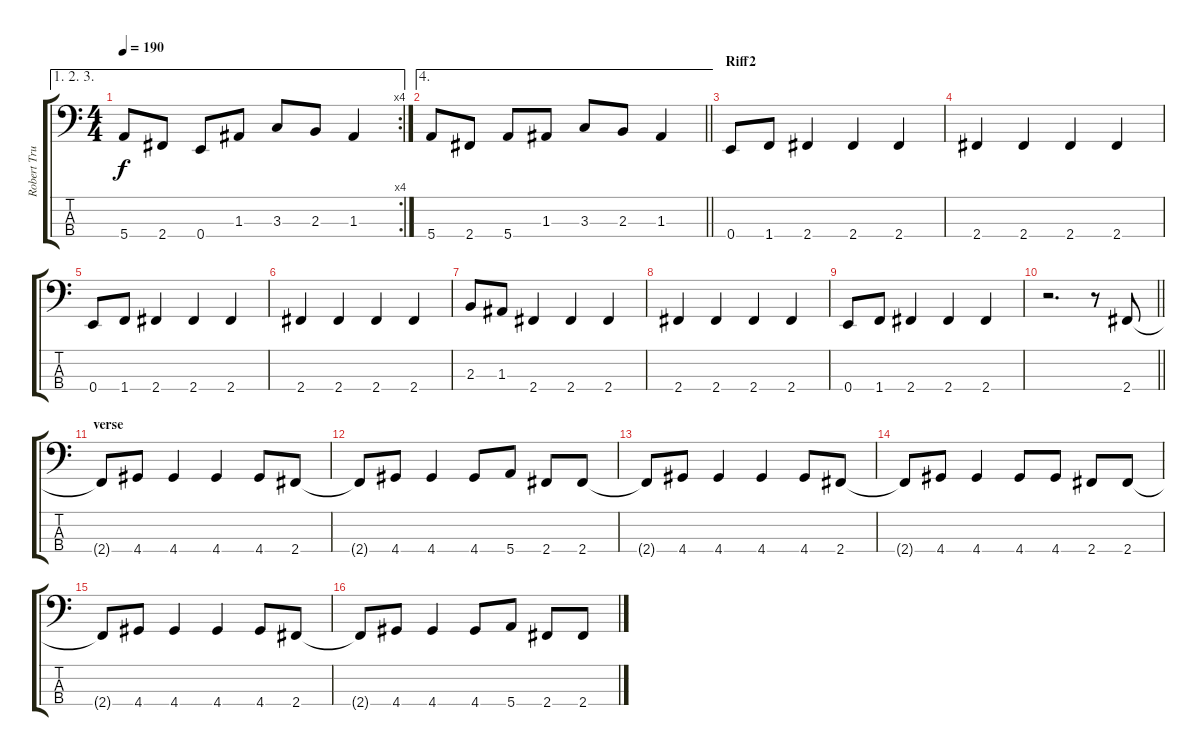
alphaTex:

\track ("Robert Trujilo" "Robert Tru") {instrument electricbassfinger}
\staff {score tabs}
\tuning (G2 D2 A1 E1) {hide}
\ae (1 2 3)
\rc 4
\ts (4 4)
\tempo 190
\clef f4
\ks c
5.4.8{dy f} 2.4.8 0.4.8 1.3.8 3.3.8 2.3.8 1.3.4 |
\ae 4
\barLineRight lightlight
5.4.8 2.4.8 5.4.8 1.3.8 3.3.8 2.3.8 1.3.4 |
\section ("" "Riff2")
0.4.8 1.4.8 2.4.4 2.4.4 2.4.4 |
2.4.4 2.4.4 2.4.4 2.4.4 |
0.4.8 1.4.8 2.4.4 2.4.4 2.4.4 |
2.4.4 2.4.4 2.4.4 2.4.4 |
2.3.8 1.3.8 2.4.4 2.4.4 2.4.4 |
2.4.4 2.4.4 2.4.4 2.4.4 |
0.4.8 1.4.8 2.4.4 2.4.4 2.4.4 |
\barLineRight lightlight
r.2{d} r.8 2.4.8 |
\section ("" "verse")
2.4{t}.8 4.4.8 4.4.4 4.4.4 4.4.8 2.4.8 |
2.4{t}.8 4.4.8 4.4.4 4.4.8 5.4.8 2.4.8 2.4.8 |
2.4{t}.8 4.4.8 4.4.4 4.4.4 4.4.8 2.4.8 |
2.4{t}.8 4.4.8 4.4.4 4.4.8 4.4.8 2.4.8 2.4.8 |
2.4{t}.8 4.4.8 4.4.4 4.4.4 4.4.8 2.4.8 |
2.4{t}.8 4.4.8 4.4.4 4.4.8 5.4.8 2.4.8 2.4.8
